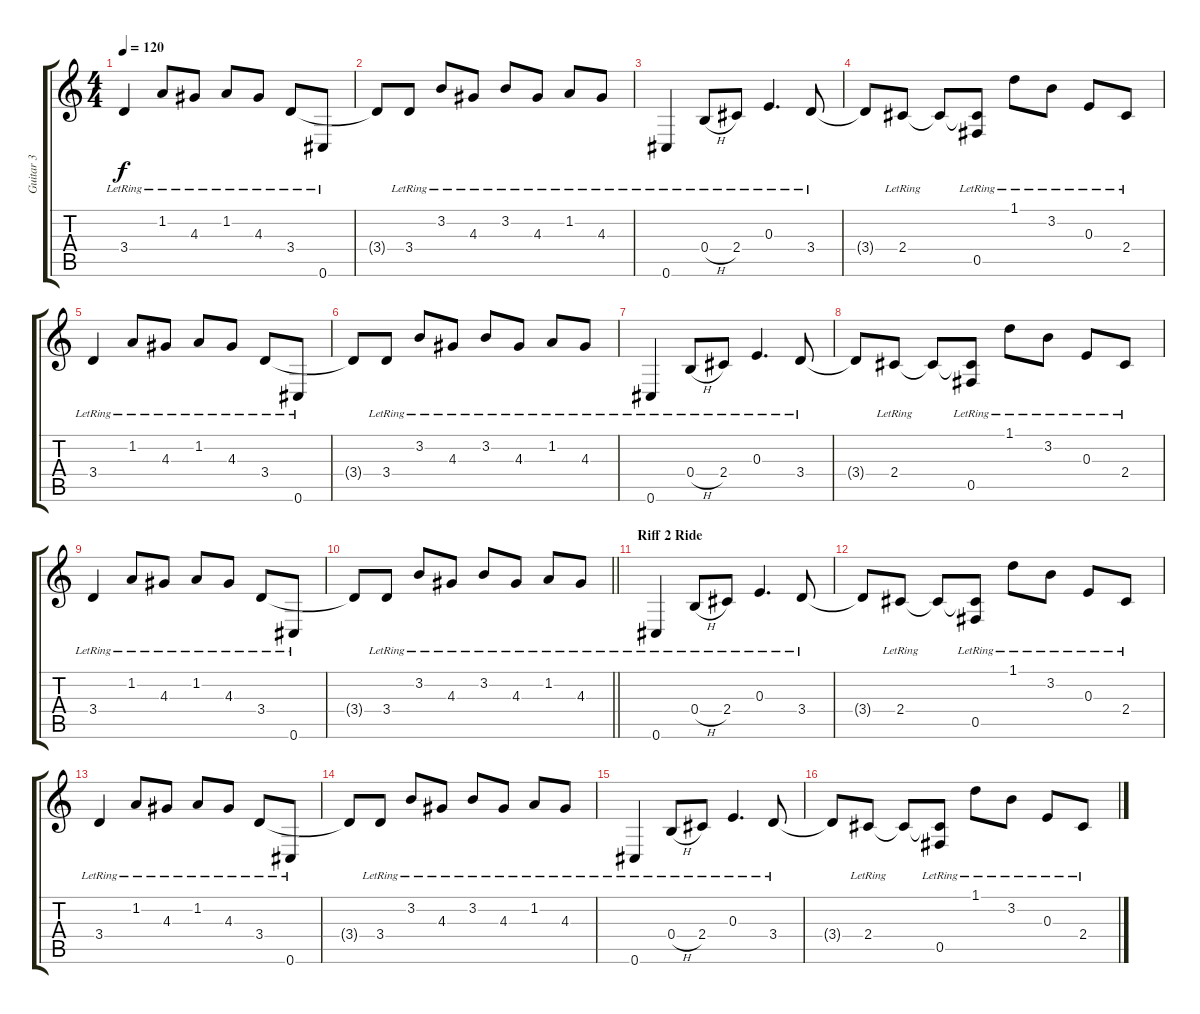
\track ("Guitar 3" "Guitar 3") {instrument distortionguitar}
\staff {score tabs}
\tuning (Db4 Ab3 E3 B2 Gb2 Db2) {hide}
\ts (4 4)
\tempo 120
\clef g2
\ks c
3.4{lr}.4{dy f} 1.2{lr}.8 4.3{lr}.8 1.2{lr}.8 4.3{lr}.8 3.4{lr}.8 0.6{lr}.8 |
3.4{t}.8 3.4{lr}.8 3.2{lr}.8 4.3{lr}.8 3.2{lr}.8 4.3{lr}.8 1.2{lr}.8 4.3{lr}.8 |
0.6{lr}.4 0.4{h lr}.8 2.4{lr}.8 0.3{lr}.4{d} 3.4{lr}.8 |
3.4{t}.8 2.4{lr}.8 2.4{t}.8 (2.4{t} 0.5{lr}).8 1.1{lr}.8 3.2{lr}.8 0.3{lr}.8 2.4{lr}.8 |
3.4{lr}.4 1.2{lr}.8 4.3{lr}.8 1.2{lr}.8 4.3{lr}.8 3.4{lr}.8 0.6{lr}.8 |
3.4{t}.8 3.4{lr}.8 3.2{lr}.8 4.3{lr}.8 3.2{lr}.8 4.3{lr}.8 1.2{lr}.8 4.3{lr}.8 |
0.6{lr}.4 0.4{h lr}.8 2.4{lr}.8 0.3{lr}.4{d} 3.4{lr}.8 |
3.4{t}.8 2.4{lr}.8 2.4{t}.8 (2.4{t} 0.5{lr}).8 1.1{lr}.8 3.2{lr}.8 0.3{lr}.8 2.4{lr}.8 |
3.4{lr}.4 1.2{lr}.8 4.3{lr}.8 1.2{lr}.8 4.3{lr}.8 3.4{lr}.8 0.6{lr}.8 |
\barLineRight lightlight
3.4{t}.8 3.4{lr}.8 3.2{lr}.8 4.3{lr}.8 3.2{lr}.8 4.3{lr}.8 1.2{lr}.8 4.3{lr}.8 |
\section ("" "Riff 2 Ride")
0.6{lr}.4 0.4{h lr}.8 2.4{lr}.8 0.3{lr}.4{d} 3.4{lr}.8 |
3.4{t}.8 2.4{lr}.8 2.4{t}.8 (2.4{t} 0.5{lr}).8 1.1{lr}.8 3.2{lr}.8 0.3{lr}.8 2.4{lr}.8 |
3.4{lr}.4 1.2{lr}.8 4.3{lr}.8 1.2{lr}.8 4.3{lr}.8 3.4{lr}.8 0.6{lr}.8 |
3.4{t}.8 3.4{lr}.8 3.2{lr}.8 4.3{lr}.8 3.2{lr}.8 4.3{lr}.8 1.2{lr}.8 4.3{lr}.8 |
0.6{lr}.4 0.4{h lr}.8 2.4{lr}.8 0.3{lr}.4{d} 3.4{lr}.8 |
3.4{t}.8 2.4{lr}.8 2.4{t}.8 (2.4{t} 0.5{lr}).8 1.1{lr}.8 3.2{lr}.8 0.3{lr}.8 2.4{lr}.8
